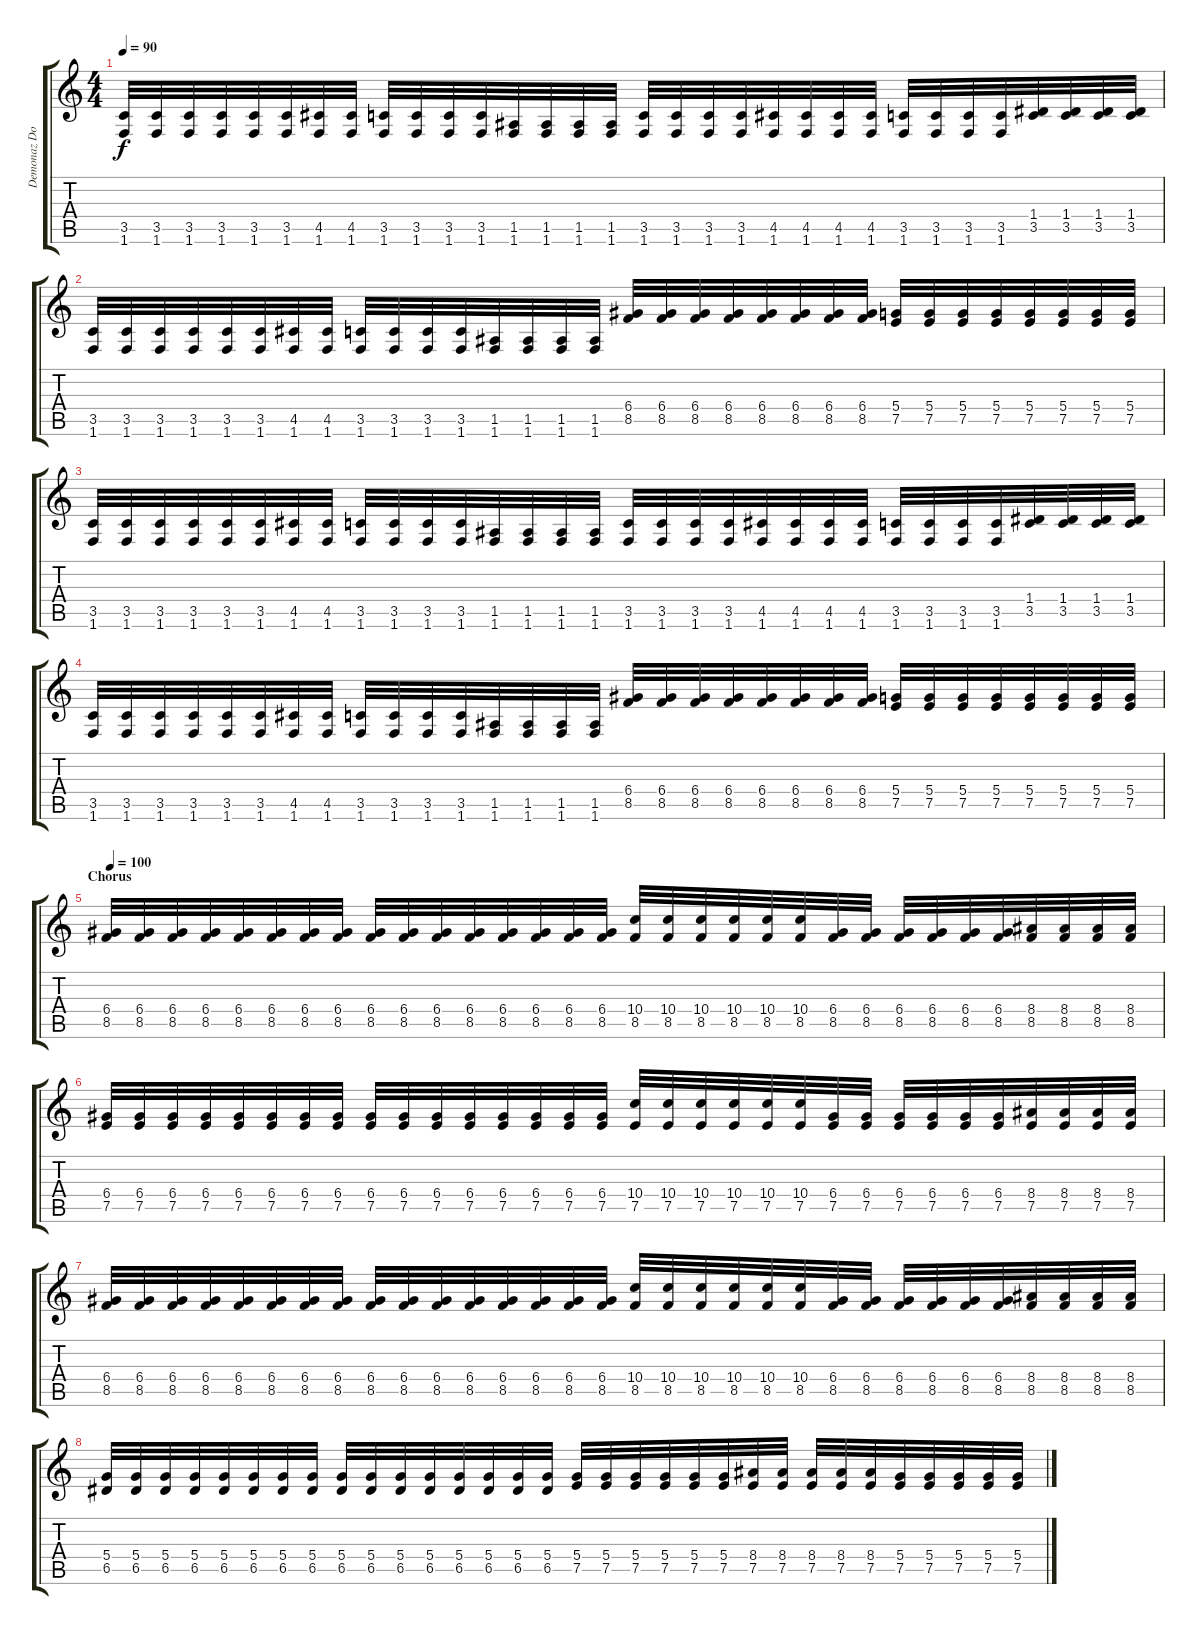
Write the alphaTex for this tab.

\track ("Demonaz Doom Occulta" "Demonaz Do") {instrument distortionguitar}
\staff {score tabs}
\tuning (E4 B3 G3 D3 A2 E2) {hide}
\ts (4 4)
\tempo 90
\clef g2
\ks c
(3.5 1.6).32{dy f} (3.5 1.6).32 (3.5 1.6).32 (3.5 1.6).32 (3.5 1.6).32 (3.5 1.6).32 (4.5 1.6).32 (4.5 1.6).32 (3.5 1.6).32 (3.5 1.6).32 (3.5 1.6).32 (3.5 1.6).32 (1.5 1.6).32 (1.5 1.6).32 (1.5 1.6).32 (1.5 1.6).32 (3.5 1.6).32 (3.5 1.6).32 (3.5 1.6).32 (3.5 1.6).32 (4.5 1.6).32 (4.5 1.6).32 (4.5 1.6).32 (4.5 1.6).32 (3.5 1.6).32 (3.5 1.6).32 (3.5 1.6).32 (3.5 1.6).32 (1.4 3.5).32 (1.4 3.5).32 (1.4 3.5).32 (1.4 3.5).32 |
(3.5 1.6).32 (3.5 1.6).32 (3.5 1.6).32 (3.5 1.6).32 (3.5 1.6).32 (3.5 1.6).32 (4.5 1.6).32 (4.5 1.6).32 (3.5 1.6).32 (3.5 1.6).32 (3.5 1.6).32 (3.5 1.6).32 (1.5 1.6).32 (1.5 1.6).32 (1.5 1.6).32 (1.5 1.6).32 (6.4 8.5).32 (6.4 8.5).32 (6.4 8.5).32 (6.4 8.5).32 (6.4 8.5).32 (6.4 8.5).32 (6.4 8.5).32 (6.4 8.5).32 (5.4 7.5).32 (5.4 7.5).32 (5.4 7.5).32 (5.4 7.5).32 (5.4 7.5).32 (5.4 7.5).32 (5.4 7.5).32 (5.4 7.5).32 |
(3.5 1.6).32 (3.5 1.6).32 (3.5 1.6).32 (3.5 1.6).32 (3.5 1.6).32 (3.5 1.6).32 (4.5 1.6).32 (4.5 1.6).32 (3.5 1.6).32 (3.5 1.6).32 (3.5 1.6).32 (3.5 1.6).32 (1.5 1.6).32 (1.5 1.6).32 (1.5 1.6).32 (1.5 1.6).32 (3.5 1.6).32 (3.5 1.6).32 (3.5 1.6).32 (3.5 1.6).32 (4.5 1.6).32 (4.5 1.6).32 (4.5 1.6).32 (4.5 1.6).32 (3.5 1.6).32 (3.5 1.6).32 (3.5 1.6).32 (3.5 1.6).32 (1.4 3.5).32 (1.4 3.5).32 (1.4 3.5).32 (1.4 3.5).32 |
(3.5 1.6).32 (3.5 1.6).32 (3.5 1.6).32 (3.5 1.6).32 (3.5 1.6).32 (3.5 1.6).32 (4.5 1.6).32 (4.5 1.6).32 (3.5 1.6).32 (3.5 1.6).32 (3.5 1.6).32 (3.5 1.6).32 (1.5 1.6).32 (1.5 1.6).32 (1.5 1.6).32 (1.5 1.6).32 (6.4 8.5).32 (6.4 8.5).32 (6.4 8.5).32 (6.4 8.5).32 (6.4 8.5).32 (6.4 8.5).32 (6.4 8.5).32 (6.4 8.5).32 (5.4 7.5).32 (5.4 7.5).32 (5.4 7.5).32 (5.4 7.5).32 (5.4 7.5).32 (5.4 7.5).32 (5.4 7.5).32 (5.4 7.5).32 |
\section ("" "Chorus")
\tempo 100
(6.4 8.5).32 (6.4 8.5).32 (6.4 8.5).32 (6.4 8.5).32 (6.4 8.5).32 (6.4 8.5).32 (6.4 8.5).32 (6.4 8.5).32 (6.4 8.5).32 (6.4 8.5).32 (6.4 8.5).32 (6.4 8.5).32 (6.4 8.5).32 (6.4 8.5).32 (6.4 8.5).32 (6.4 8.5).32 (10.4 8.5).32 (10.4 8.5).32 (10.4 8.5).32 (10.4 8.5).32 (10.4 8.5).32 (10.4 8.5).32 (6.4 8.5).32 (6.4 8.5).32 (6.4 8.5).32 (6.4 8.5).32 (6.4 8.5).32 (6.4 8.5).32 (8.4 8.5).32 (8.4 8.5).32 (8.4 8.5).32 (8.4 8.5).32 |
(6.4 7.5).32 (6.4 7.5).32 (6.4 7.5).32 (6.4 7.5).32 (6.4 7.5).32 (6.4 7.5).32 (6.4 7.5).32 (6.4 7.5).32 (6.4 7.5).32 (6.4 7.5).32 (6.4 7.5).32 (6.4 7.5).32 (6.4 7.5).32 (6.4 7.5).32 (6.4 7.5).32 (6.4 7.5).32 (10.4 7.5).32 (10.4 7.5).32 (10.4 7.5).32 (10.4 7.5).32 (10.4 7.5).32 (10.4 7.5).32 (6.4 7.5).32 (6.4 7.5).32 (6.4 7.5).32 (6.4 7.5).32 (6.4 7.5).32 (6.4 7.5).32 (8.4 7.5).32 (8.4 7.5).32 (8.4 7.5).32 (8.4 7.5).32 |
(6.4 8.5).32 (6.4 8.5).32 (6.4 8.5).32 (6.4 8.5).32 (6.4 8.5).32 (6.4 8.5).32 (6.4 8.5).32 (6.4 8.5).32 (6.4 8.5).32 (6.4 8.5).32 (6.4 8.5).32 (6.4 8.5).32 (6.4 8.5).32 (6.4 8.5).32 (6.4 8.5).32 (6.4 8.5).32 (10.4 8.5).32 (10.4 8.5).32 (10.4 8.5).32 (10.4 8.5).32 (10.4 8.5).32 (10.4 8.5).32 (6.4 8.5).32 (6.4 8.5).32 (6.4 8.5).32 (6.4 8.5).32 (6.4 8.5).32 (6.4 8.5).32 (8.4 8.5).32 (8.4 8.5).32 (8.4 8.5).32 (8.4 8.5).32 |
(5.4 6.5).32 (5.4 6.5).32 (5.4 6.5).32 (5.4 6.5).32 (5.4 6.5).32 (5.4 6.5).32 (5.4 6.5).32 (5.4 6.5).32 (5.4 6.5).32 (5.4 6.5).32 (5.4 6.5).32 (5.4 6.5).32 (5.4 6.5).32 (5.4 6.5).32 (5.4 6.5).32 (5.4 6.5).32 (5.4 7.5).32 (5.4 7.5).32 (5.4 7.5).32 (5.4 7.5).32 (5.4 7.5).32 (5.4 7.5).32 (8.4 7.5).32 (8.4 7.5).32 (8.4 7.5).32 (8.4 7.5).32 (8.4 7.5).32 (5.4 7.5).32 (5.4 7.5).32 (5.4 7.5).32 (5.4 7.5).32 (5.4 7.5).32
